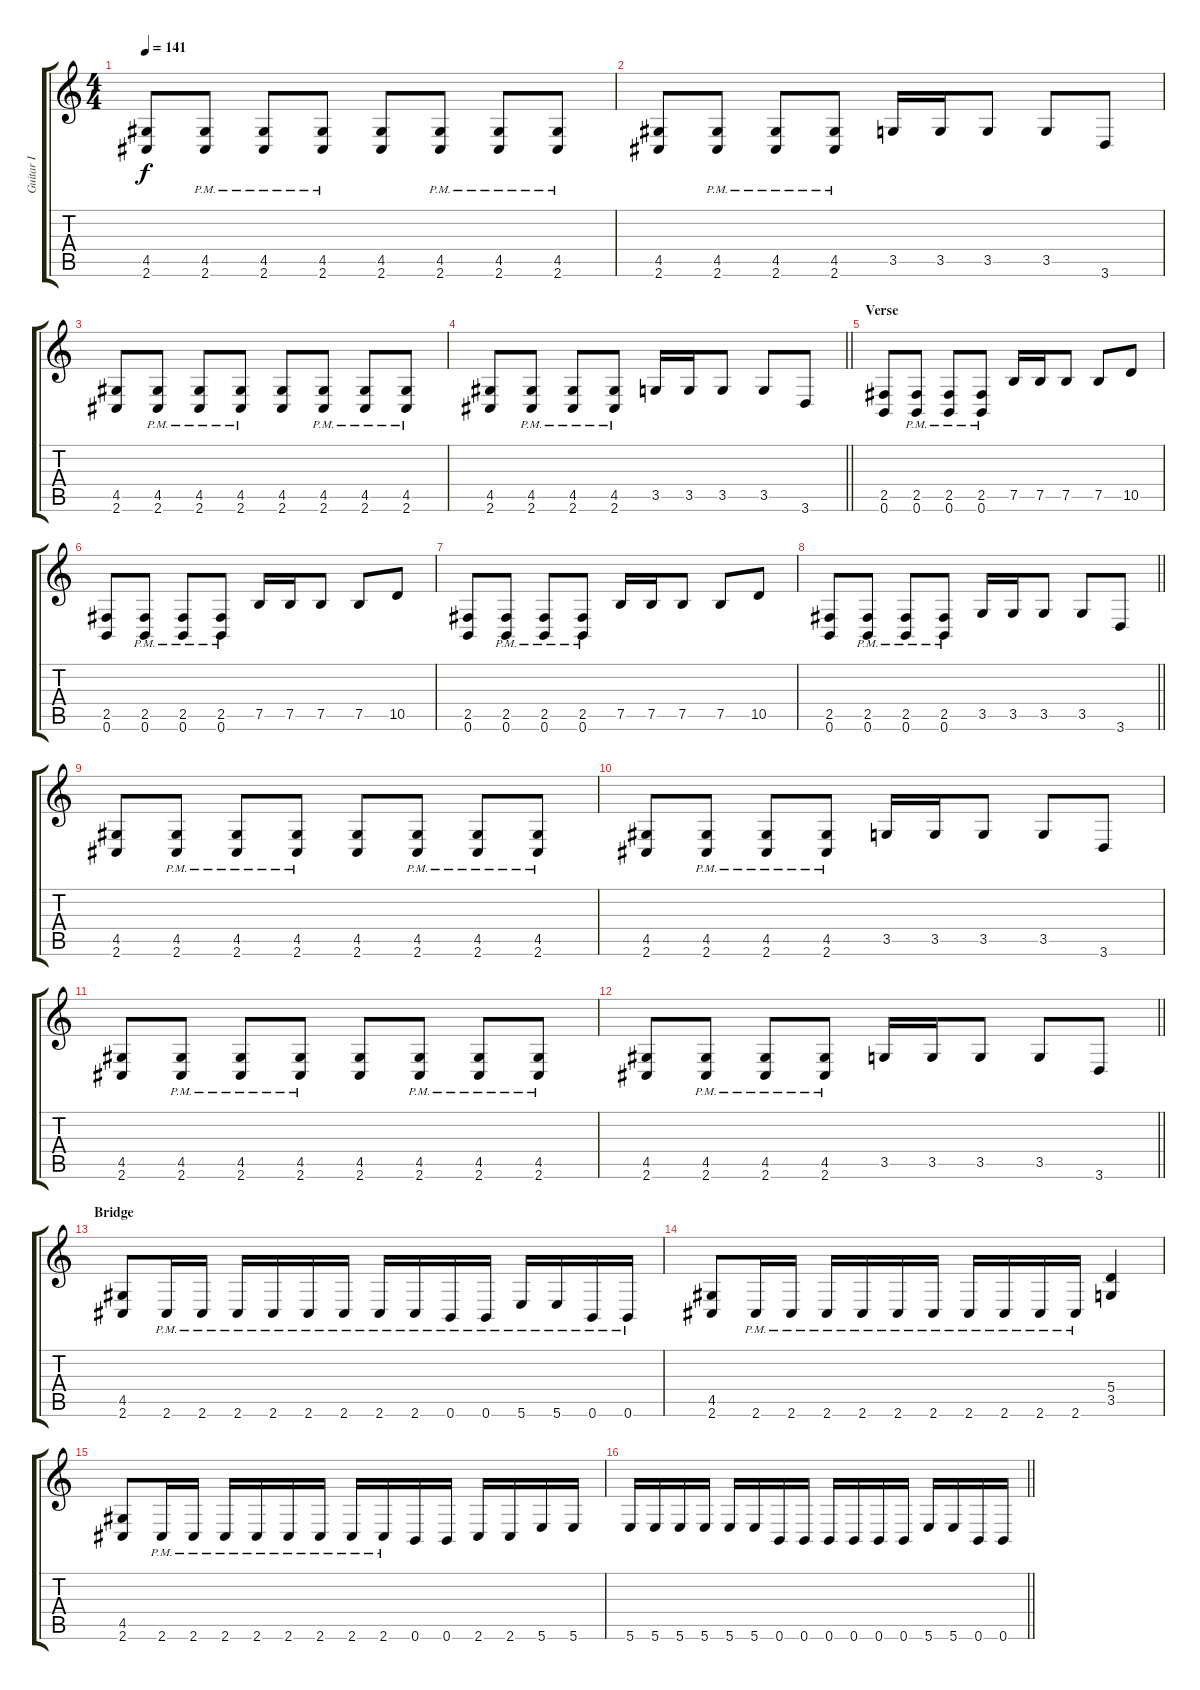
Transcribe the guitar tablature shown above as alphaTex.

\track ("Guitar I" "Guitar I") {instrument distortionguitar}
\staff {score tabs}
\tuning (B3 Gb3 D3 A2 E2 B1) {hide}
\ts (4 4)
\section ("" "")
\tempo 141
\clef g2
\ks c
(4.5 2.6).8{dy f} (4.5{pm} 2.6{pm}).8 (4.5{pm} 2.6{pm}).8 (4.5{pm} 2.6{pm}).8 (4.5 2.6).8 (4.5{pm} 2.6{pm}).8 (4.5{pm} 2.6{pm}).8 (4.5{pm} 2.6{pm}).8 |
(4.5 2.6).8 (4.5{pm} 2.6{pm}).8 (4.5{pm} 2.6{pm}).8 (4.5{pm} 2.6{pm}).8 3.5.16 3.5.16 3.5.8 3.5.8 3.6.8 |
(4.5 2.6).8 (4.5{pm} 2.6{pm}).8 (4.5{pm} 2.6{pm}).8 (4.5{pm} 2.6{pm}).8 (4.5 2.6).8 (4.5{pm} 2.6{pm}).8 (4.5{pm} 2.6{pm}).8 (4.5{pm} 2.6{pm}).8 |
\barLineRight lightlight
(4.5 2.6).8 (4.5{pm} 2.6{pm}).8 (4.5{pm} 2.6{pm}).8 (4.5{pm} 2.6{pm}).8 3.5.16 3.5.16 3.5.8 3.5.8 3.6.8 |
\section ("" "Verse")
(2.5 0.6).8 (2.5{pm} 0.6{pm}).8 (2.5{pm} 0.6{pm}).8 (2.5{pm} 0.6{pm}).8 7.5.16 7.5.16 7.5.8 7.5.8 10.5.8 |
(2.5 0.6).8 (2.5{pm} 0.6{pm}).8 (2.5{pm} 0.6{pm}).8 (2.5{pm} 0.6{pm}).8 7.5.16 7.5.16 7.5.8 7.5.8 10.5.8 |
(2.5 0.6).8 (2.5{pm} 0.6{pm}).8 (2.5{pm} 0.6{pm}).8 (2.5{pm} 0.6{pm}).8 7.5.16 7.5.16 7.5.8 7.5.8 10.5.8 |
\barLineRight lightlight
(2.5 0.6).8 (2.5{pm} 0.6{pm}).8 (2.5{pm} 0.6{pm}).8 (2.5{pm} 0.6{pm}).8 3.5.16 3.5.16 3.5.8 3.5.8 3.6.8 |
\section ("" "")
(4.5 2.6).8 (4.5{pm} 2.6{pm}).8 (4.5{pm} 2.6{pm}).8 (4.5{pm} 2.6{pm}).8 (4.5 2.6).8 (4.5{pm} 2.6{pm}).8 (4.5{pm} 2.6{pm}).8 (4.5{pm} 2.6{pm}).8 |
(4.5 2.6).8 (4.5{pm} 2.6{pm}).8 (4.5{pm} 2.6{pm}).8 (4.5{pm} 2.6{pm}).8 3.5.16 3.5.16 3.5.8 3.5.8 3.6.8 |
(4.5 2.6).8 (4.5{pm} 2.6{pm}).8 (4.5{pm} 2.6{pm}).8 (4.5{pm} 2.6{pm}).8 (4.5 2.6).8 (4.5{pm} 2.6{pm}).8 (4.5{pm} 2.6{pm}).8 (4.5{pm} 2.6{pm}).8 |
\barLineRight lightlight
(4.5 2.6).8 (4.5{pm} 2.6{pm}).8 (4.5{pm} 2.6{pm}).8 (4.5{pm} 2.6{pm}).8 3.5.16 3.5.16 3.5.8 3.5.8 3.6.8 |
\section ("" "Bridge")
(4.5 2.6).8 2.6{pm}.16 2.6{pm}.16 2.6{pm}.16 2.6{pm}.16 2.6{pm}.16 2.6{pm}.16 2.6{pm}.16 2.6{pm}.16 0.6{pm}.16 0.6{pm}.16 5.6{pm}.16 5.6{pm}.16 0.6{pm}.16 0.6{pm}.16 |
(4.5 2.6).8 2.6{pm}.16 2.6{pm}.16 2.6{pm}.16 2.6{pm}.16 2.6{pm}.16 2.6{pm}.16 2.6{pm}.16 2.6{pm}.16 2.6{pm}.16 2.6{pm}.16 (5.4 3.5).4 |
(4.5 2.6).8 2.6{pm}.16 2.6{pm}.16 2.6{pm}.16 2.6{pm}.16 2.6{pm}.16 2.6{pm}.16 2.6{pm}.16 2.6{pm}.16 0.6.16 0.6.16 2.6.16 2.6.16 5.6.16 5.6.16 |
\barLineRight lightlight
5.6.16 5.6.16 5.6.16 5.6.16 5.6.16 5.6.16 0.6.16 0.6.16 0.6.16 0.6.16 0.6.16 0.6.16 5.6.16 5.6.16 0.6.16 0.6.16
